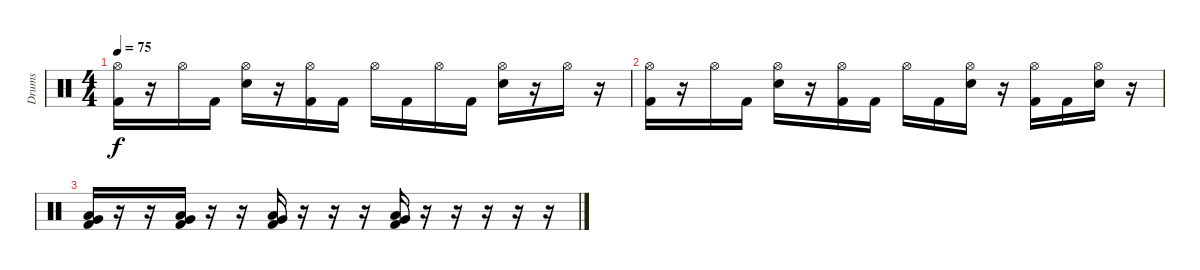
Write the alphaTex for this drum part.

\track ("Drums" "Drums") {instrument percussion}
\staff {score}
\articulation defaults
\ts (4 4)
\tempo 75
\clef neutral
\ks c
("Hi-Hat (open)" "Kick (hit) 2").16{dy f} r.16 "Hi-Hat (open)".16 "Kick (hit) 2".16 ("Hi-Hat (open)" "Electric Snare (hit)").16 r.16 ("Hi-Hat (open)" "Kick (hit) 2").16 "Kick (hit) 2".16 "Hi-Hat (open)".16 "Kick (hit) 2".16 "Hi-Hat (open)".16 "Kick (hit) 2".16 ("Hi-Hat (open)" "Electric Snare (hit)").16 r.16 "Hi-Hat (open)".16 r.16 |
("Hi-Hat (open)" "Kick (hit) 2").16 r.16 "Hi-Hat (open)".16 "Kick (hit) 2".16 ("Hi-Hat (open)" "Electric Snare (hit)").16 r.16 ("Hi-Hat (open)" "Kick (hit) 2").16 "Kick (hit) 2".16 "Hi-Hat (open)".16 "Kick (hit) 2".16 ("Hi-Hat (open)" "Electric Snare (hit)").16 r.16 ("Hi-Hat (open)" "Kick (hit) 2").16 "Kick (hit) 2".16 ("Hi-Hat (open)" "Electric Snare (hit)").16 r.16 |
("Kick (hit) 2" "Low Tom (hit)" "Very Low Tom (hit)").16 r.16 r.16 ("Kick (hit) 2" "Low Tom (hit)" "Very Low Tom (hit)").16 r.16 r.16 ("Kick (hit) 2" "Low Tom (hit)" "Very Low Tom (hit)").16 r.16 r.16 r.16 ("Kick (hit) 2" "Low Tom (hit)" "Very Low Tom (hit)").16 r.16 r.16 r.16 r.16 r.16
